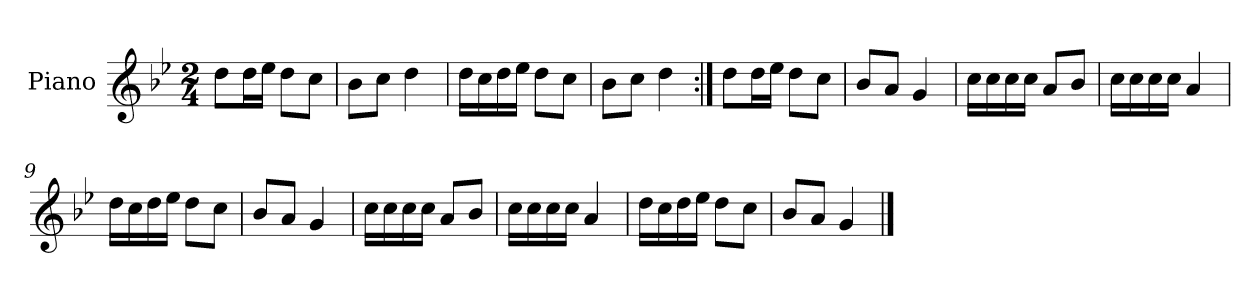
**kern
*part1
*staff1
*I"Piano
*I'Pno.
*clefG2
*k[b-e-]
*M2/4
=1
8dd\L
16dd\L
16ee-\JJ
8dd\L
8cc\J
=2
8b-\L
8cc\J
4dd\
=3
16dd\LL
16cc\
16dd\
16ee-\JJ
8dd\L
8cc\J
=4
8b-\L
8cc\J
4dd\
=5:|!
8dd\L
16dd\L
16ee-\JJ
8dd\L
8cc\J
=6
8b-/L
8a/J
4g/
=7
16cc\LL
16cc\
16cc\
16cc\JJ
8a/L
8b-/J
=8
16cc\LL
16cc\
16cc\
16cc\JJ
4a/
!!LO:LB:g=z
=9
16dd\LL
16cc\
16dd\
16ee-\JJ
8dd\L
8cc\J
=10
8b-/L
8a/J
4g/
=11
16cc\LL
16cc\
16cc\
16cc\JJ
8a/L
8b-/J
=12
16cc\LL
16cc\
16cc\
16cc\JJ
4a/
=13
16dd\LL
16cc\
16dd\
16ee-\JJ
8dd\L
8cc\J
=14
8b-/L
8a/J
4g/
==
*-
